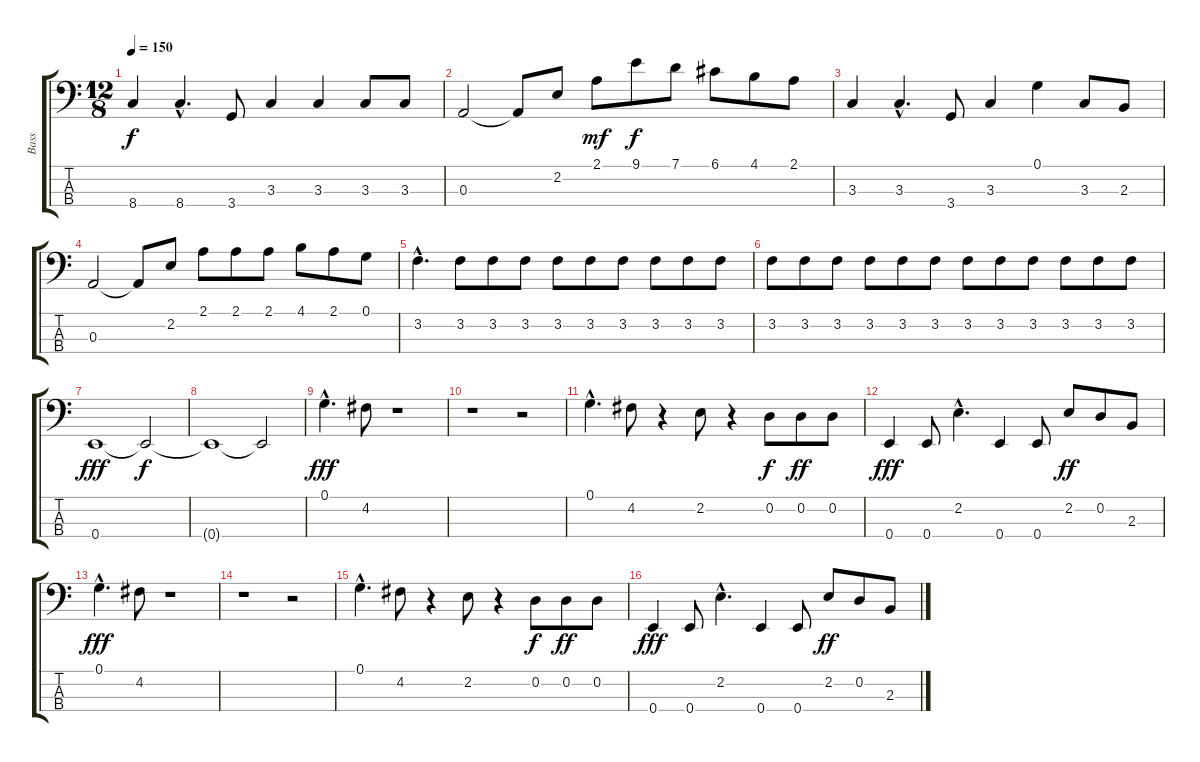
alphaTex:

\track ("Bass" "Bass") {instrument electricbassfinger}
\staff {score tabs}
\tuning (G2 D2 A1 E1) {hide}
\ts (12 8)
\tempo 150
\clef f4
\ks c
8.4.4{dy f} 8.4{hac}.4{d} 3.4.8 3.3.4 3.3.4 3.3.8 3.3.8 |
0.3.2 0.3{t}.8 2.2.8 2.1.8{dy mf} 9.1.8{dy f} 7.1.8 6.1.8 4.1.8 2.1.8 |
3.3.4 3.3{hac}.4{d} 3.4.8 3.3.4 0.1.4 3.3.8 2.3.8 |
0.3.2 0.3{t}.8 2.2.8 2.1.8 2.1.8 2.1.8 4.1.8 2.1.8 0.1.8 |
3.2{hac}.4{d} 3.2.8 3.2.8 3.2.8 3.2.8 3.2.8 3.2.8 3.2.8 3.2.8 3.2.8 |
3.2.8 3.2.8 3.2.8 3.2.8 3.2.8 3.2.8 3.2.8 3.2.8 3.2.8 3.2.8 3.2.8 3.2.8 |
0.4.1{dy fff} 0.4{t}.2{dy f} |
0.4{t}.1 0.4{t}.2 |
0.1{hac}.4{d dy fff} 4.2.8 r.1 |
r.1 r.2 |
0.1{hac}.4{d} 4.2.8 r.4 2.2.8 r.4 0.2.8{dy f} 0.2.8{dy ff} 0.2.8 |
0.4.4{dy fff} 0.4.8 2.2{hac}.4{d} 0.4.4 0.4.8 2.2.8{dy ff} 0.2.8 2.3.8 |
0.1{hac}.4{d dy fff} 4.2.8 r.1 |
r.1 r.2 |
0.1{hac}.4{d} 4.2.8 r.4 2.2.8 r.4 0.2.8{dy f} 0.2.8{dy ff} 0.2.8 |
0.4.4{dy fff} 0.4.8 2.2{hac}.4{d} 0.4.4 0.4.8 2.2.8{dy ff} 0.2.8 2.3.8
